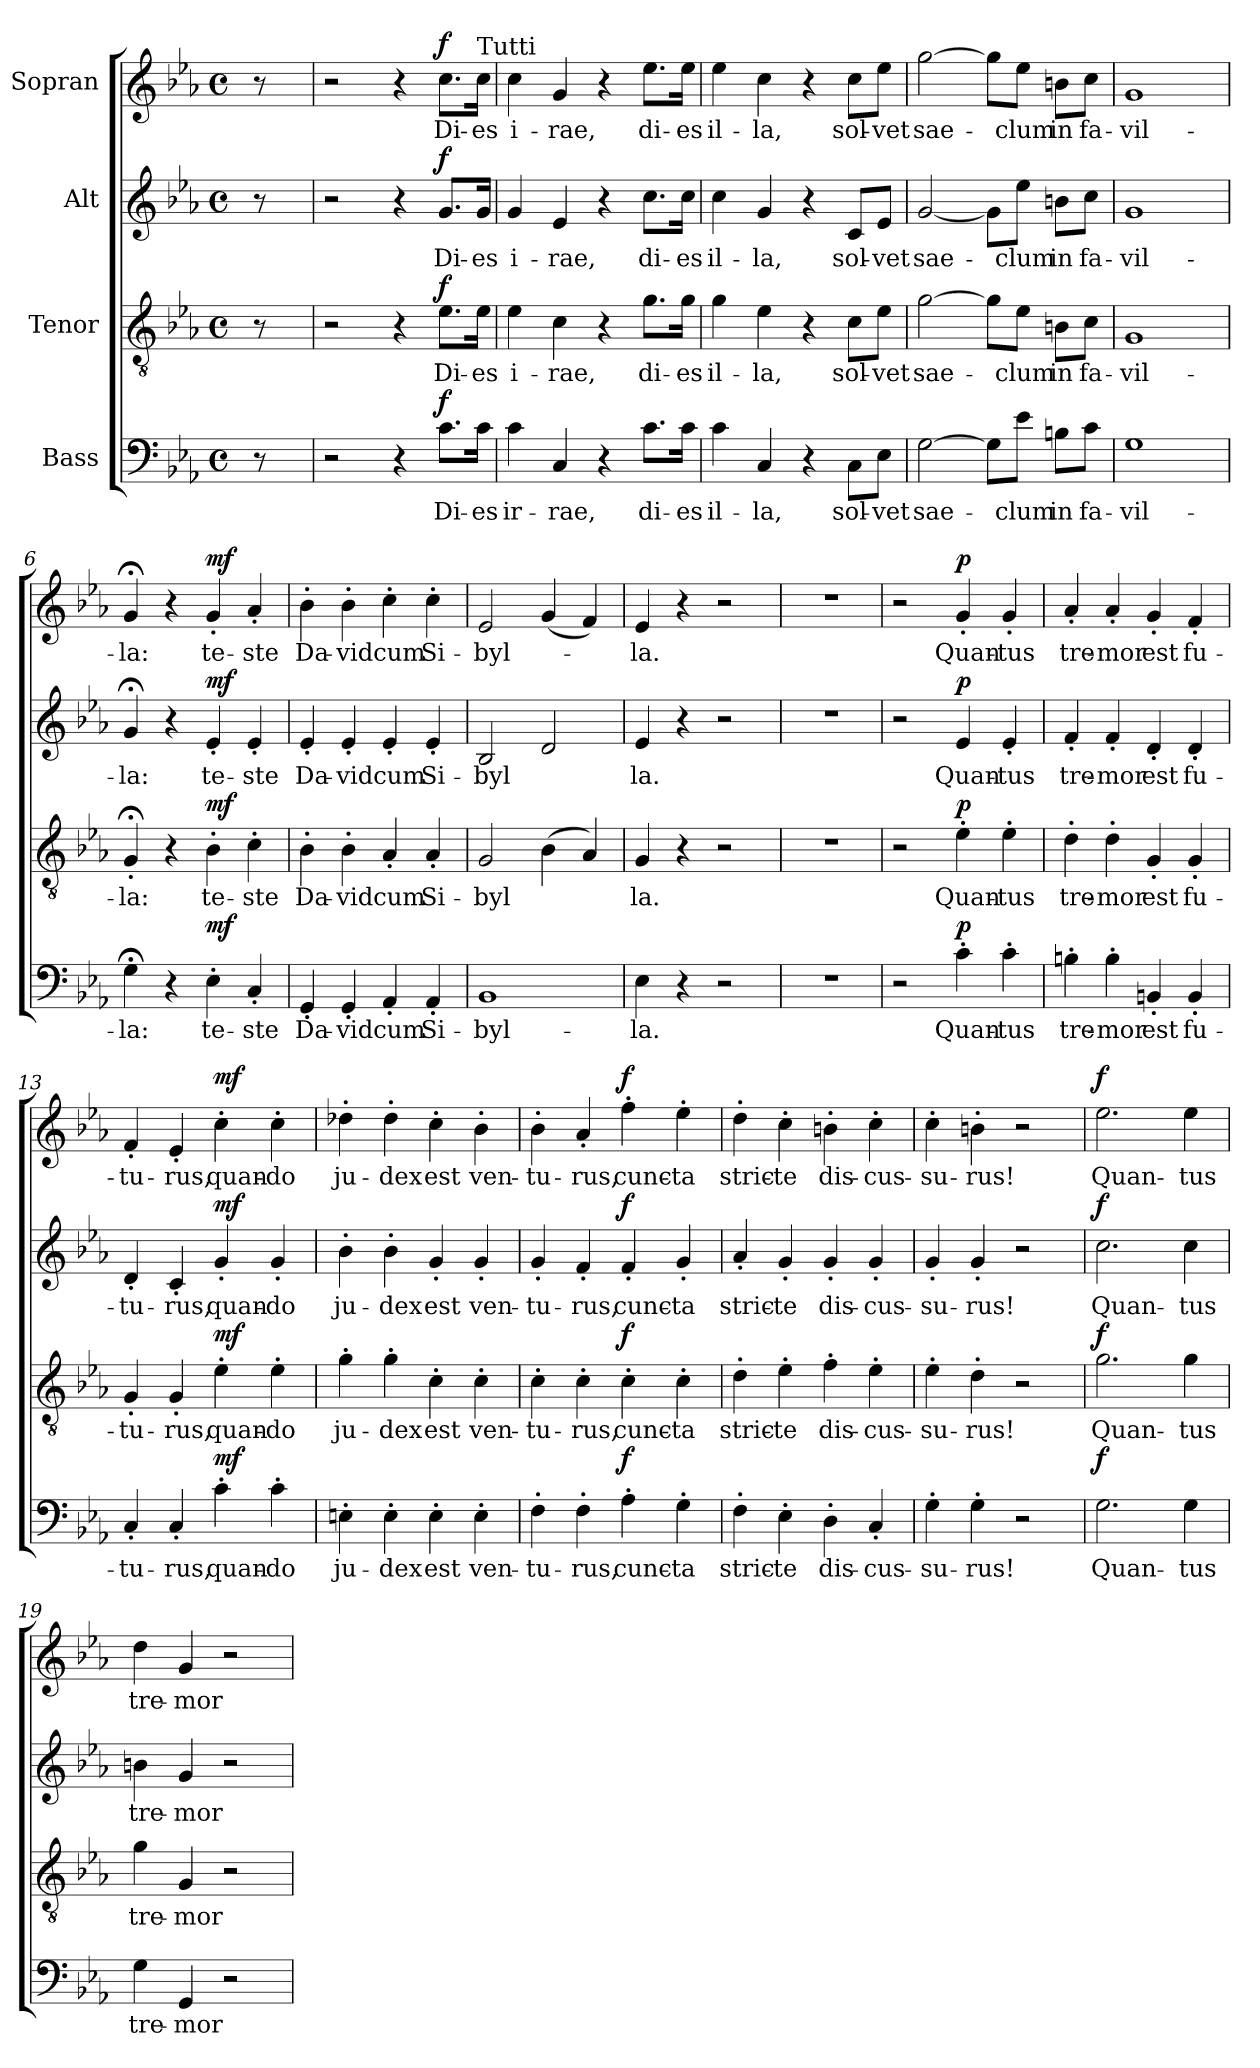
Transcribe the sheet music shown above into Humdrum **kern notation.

**kern	**text	**dynam	**kern	**text	**dynam	**kern	**text	**dynam	**kern	**text	**dynam
*part4	*part4	*part4	*part3	*part3	*part3	*part2	*part2	*part2	*part1	*part1	*part1
*staff4	*staff4	*staff4	*staff3	*staff3	*staff3	*staff2	*staff2	*staff2	*staff1	*staff1	*staff1
*I"Bass	*	*	*I"Tenor	*	*	*I"Alt	*	*	*I"Sopran	*	*
*clefF4	*	*	*clefGv2	*	*	*clefG2	*	*	*clefG2	*	*
*k[b-e-a-]	*	*	*k[b-e-a-]	*	*	*k[b-e-a-]	*	*	*k[b-e-a-]	*	*
*E-:	*	*	*E-:	*	*	*E-:	*	*	*E-:	*	*
*M4/4	*	*	*M4/4	*	*	*M4/4	*	*	*M4/4	*	*
*met(c)	*	*	*met(c)	*	*	*met(c)	*	*	*met(c)	*	*
*MM73	*	*	*MM73	*	*	*MM73	*	*	*MM73	*	*
=	=	=	=	=	=	=	=	=	=	=	=
8r	.	.	8r	.	.	8r	.	.	8r	.	.
=1	=1	=1	=1	=1	=1	=1	=1	=1	=1	=1	=1
2r	.	.	2r	.	.	2r	.	.	2r	.	.
4r	.	.	4r	.	.	4r	.	.	4r	.	.
!	!LO:LY:b	!LO:DY:a	!	!LO:LY:b	!LO:DY:a	!	!LO:LY:b	!LO:DY:a	!	!LO:LY:b	!LO:DY:a
8.c\L	Di-	f	8.e-\L	Di-	f	8.g/L	Di-	f	8.cc\L	Di-	f
!	!	!	!	!	!	!	!	!	!LO:TX:a:t=Tutti	!	!
!	!LO:LY:b	!	!	!LO:LY:b	!	!	!LO:LY:b	!	!	!LO:LY:b	!
16c\Jk	-es	.	16e-\Jk	-es	.	16g/Jk	-es	.	16cc\Jk	-es	.
=2	=2	=2	=2	=2	=2	=2	=2	=2	=2	=2	=2
!	!LO:LY:b	!	!	!LO:LY:b	!	!	!LO:LY:b	!	!	!LO:LY:b	!
4c\	ir-	.	4e-\	i-	.	4g/	i-	.	4cc\	i-	.
!	!LO:LY:b	!	!	!LO:LY:b	!	!	!LO:LY:b	!	!	!LO:LY:b	!
4C/	-rae,	.	4c\	-rae,	.	4e-/	-rae,	.	4g/	-rae,	.
4r	.	.	4r	.	.	4r	.	.	4r	.	.
!	!LO:LY:b	!	!	!LO:LY:b	!	!	!LO:LY:b	!	!	!LO:LY:b	!
8.c\L	di-	.	8.g\L	di-	.	8.cc\L	di-	.	8.ee-\L	di-	.
!	!LO:LY:b	!	!	!LO:LY:b	!	!	!LO:LY:b	!	!	!LO:LY:b	!
16c\Jk	-es	.	16g\Jk	-es	.	16cc\Jk	-es	.	16ee-\Jk	-es	.
=3	=3	=3	=3	=3	=3	=3	=3	=3	=3	=3	=3
!	!LO:LY:b	!	!	!LO:LY:b	!	!	!LO:LY:b	!	!	!LO:LY:b	!
4c\	il-	.	4g\	il-	.	4cc\	il-	.	4ee-\	il-	.
!	!LO:LY:b	!	!	!LO:LY:b	!	!	!LO:LY:b	!	!	!LO:LY:b	!
4C/	-la,	.	4e-\	-la,	.	4g/	-la,	.	4cc\	-la,	.
4r	.	.	4r	.	.	4r	.	.	4r	.	.
!	!LO:LY:b	!	!	!LO:LY:b	!	!	!LO:LY:b	!	!	!LO:LY:b	!
8C\L	sol-	.	8c\L	sol-	.	8c/L	sol-	.	8cc\L	sol-	.
!	!LO:LY:b	!	!	!LO:LY:b	!	!	!LO:LY:b	!	!	!LO:LY:b	!
8E-\J	-vet	.	8e-\J	-vet	.	8e-/J	-vet	.	8ee-\J	-vet	.
=4	=4	=4	=4	=4	=4	=4	=4	=4	=4	=4	=4
!	!LO:LY:b	!	!	!LO:LY:b	!	!	!LO:LY:b	!	!	!LO:LY:b	!
[2G\	sae-	.	[2g\	sae-	.	[2g/	sae-	.	[2gg\	sae-	.
8G\L]	.	.	8g\L]	.	.	8g\L]	.	.	8gg\L]	.	.
!	!LO:LY:b	!	!	!LO:LY:b	!	!	!LO:LY:b	!	!	!LO:LY:b	!
8e-\J	-clum	.	8e-\J	-clum	.	8ee-\J	-clum	.	8ee-\J	-clum	.
!	!LO:LY:b	!	!	!LO:LY:b	!	!	!LO:LY:b	!	!	!LO:LY:b	!
8Bn\L	in	.	8Bn\L	in	.	8bn\L	in	.	8bn\L	in	.
!	!LO:LY:b	!	!	!LO:LY:b	!	!	!LO:LY:b	!	!	!LO:LY:b	!
8c\J	fa-	.	8c\J	fa-	.	8cc\J	fa-	.	8cc\J	fa-	.
!!LO:LB:g=z
=5	=5	=5	=5	=5	=5	=5	=5	=5	=5	=5	=5
!	!LO:LY:b	!	!	!LO:LY:b	!	!	!LO:LY:b	!	!	!LO:LY:b	!
1G	-vil-	.	1G	-vil-	.	1g	-vil-	.	1g	-vil-	.
=6	=6	=6	=6	=6	=6	=6	=6	=6	=6	=6	=6
!	!LO:LY:b	!	!	!LO:LY:b	!	!	!LO:LY:b	!	!	!LO:LY:b	!
4G;<\	-la:	.	4G;<'/	-la:	.	4g;</	-la:	.	4g;</	-la:	.
4r	.	.	4r	.	.	4r	.	.	4r	.	.
!	!LO:LY:b	!LO:DY:a	!	!LO:LY:b	!LO:DY:a	!	!LO:LY:b	!LO:DY:a	!	!LO:LY:b	!LO:DY:a
4E-'\	te-	mf	4B-'\	te-	mf	4e-'/	te-	mf	4g'/	te-	mf
!	!LO:LY:b	!	!	!LO:LY:b	!	!	!LO:LY:b	!	!	!LO:LY:b	!
4C'/	-ste	.	4c'\	-ste	.	4e-'/	-ste	.	4a-'/	-ste	.
=7	=7	=7	=7	=7	=7	=7	=7	=7	=7	=7	=7
!	!LO:LY:b	!	!	!LO:LY:b	!	!	!LO:LY:b	!	!	!LO:LY:b	!
4GG'/	Da-	.	4B-'\	Da-	.	4e-'/	Da-	.	4b-'\	Da-	.
!	!LO:LY:b	!	!	!LO:LY:b	!	!	!LO:LY:b	!	!	!LO:LY:b	!
4GG'/	-vid	.	4B-'\	-vid	.	4e-'/	-vid	.	4b-'\	-vid	.
!	!LO:LY:b	!	!	!LO:LY:b	!	!	!LO:LY:b	!	!	!LO:LY:b	!
4AA-'/	cum	.	4A-'/	cum	.	4e-'/	cum	.	4cc'\	cum	.
!	!LO:LY:b	!	!	!LO:LY:b	!	!	!LO:LY:b	!	!	!LO:LY:b	!
4AA-'/	Si-	.	4A-'/	Si-	.	4e-'/	Si-	.	4cc'\	Si-	.
=8	=8	=8	=8	=8	=8	=8	=8	=8	=8	=8	=8
!	!LO:LY:b	!	!	!LO:LY:b	!	!	!LO:LY:b	!	!	!LO:LY:b	!
1BB-	-byl-	.	2G/	-byl	.	2B-/	-byl	.	2e-/	-byl-	.
.	.	.	(>4B-\	.	.	2d/	.	.	(<4g/	.	.
.	.	.	4A-/)	.	.	.	.	.	4f/)	.	.
=9	=9	=9	=9	=9	=9	=9	=9	=9	=9	=9	=9
!	!LO:LY:b	!	!	!LO:LY:b	!	!	!LO:LY:b	!	!	!LO:LY:b	!
4E-\	-la.	.	4G/	la.	.	4e-/	la.	.	4e-/	-la.	.
4r	.	.	4r	.	.	4r	.	.	4r	.	.
2r	.	.	2r	.	.	2r	.	.	2r	.	.
=10	=10	=10	=10	=10	=10	=10	=10	=10	=10	=10	=10
1r	.	.	1r	.	.	1r	.	.	1r	.	.
=11	=11	=11	=11	=11	=11	=11	=11	=11	=11	=11	=11
2r	.	.	2r	.	.	2r	.	.	2r	.	.
!	!LO:LY:b	!LO:DY:a	!	!LO:LY:b	!LO:DY:a	!	!LO:LY:b	!LO:DY:a	!	!LO:LY:b	!LO:DY:a
4c'\	Quan-	p	4e-'\	Quan-	p	4e-/	Quan-	p	4g'/	Quan-	p
!	!LO:LY:b	!	!	!LO:LY:b	!	!	!LO:LY:b	!	!	!LO:LY:b	!
4c'\	-tus	.	4e-'\	-tus	.	4e-'/	-tus	.	4g'/	-tus	.
!!LO:PB:g=z
=12	=12	=12	=12	=12	=12	=12	=12	=12	=12	=12	=12
!	!LO:LY:b	!	!	!LO:LY:b	!	!	!LO:LY:b	!	!	!LO:LY:b	!
4Bn'\	tre-	.	4d'\	tre-	.	4f'/	tre-	.	4a-'/	tre-	.
!	!LO:LY:b	!	!	!LO:LY:b	!	!	!LO:LY:b	!	!	!LO:LY:b	!
4B'\	-mor	.	4d'\	-mor	.	4f'/	-mor	.	4a-'/	-mor	.
!	!LO:LY:b	!	!	!LO:LY:b	!	!	!LO:LY:b	!	!	!LO:LY:b	!
4BBn'/	est	.	4G'/	est	.	4d'/	est	.	4g'/	est	.
!	!LO:LY:b	!	!	!LO:LY:b	!	!	!LO:LY:b	!	!	!LO:LY:b	!
4BB'/	fu-	.	4G'/	fu-	.	4d'/	fu-	.	4f'/	fu-	.
=13	=13	=13	=13	=13	=13	=13	=13	=13	=13	=13	=13
!	!LO:LY:b	!	!	!LO:LY:b	!	!	!LO:LY:b	!	!	!LO:LY:b	!
4C'/	-tu-	.	4G'/	-tu-	.	4d'/	-tu-	.	4f'/	-tu-	.
!	!LO:LY:b	!	!	!LO:LY:b	!	!	!LO:LY:b	!	!	!LO:LY:b	!
4C'/	-rus,	.	4G'/	-rus,	.	4c'/	-rus,	.	4e-'/	-rus,	.
!	!LO:LY:b	!LO:DY:a	!	!LO:LY:b	!LO:DY:a	!	!LO:LY:b	!LO:DY:a	!	!LO:LY:b	!LO:DY:a
4c'\	quan-	mf	4e-'\	quan-	mf	4g'/	quan-	mf	4cc'\	quan-	mf
!	!LO:LY:b	!	!	!LO:LY:b	!	!	!LO:LY:b	!	!	!LO:LY:b	!
4c'\	-do	.	4e-'\	-do	.	4g'/	-do	.	4cc'\	-do	.
=14	=14	=14	=14	=14	=14	=14	=14	=14	=14	=14	=14
!	!LO:LY:b	!	!	!LO:LY:b	!	!	!LO:LY:b	!	!	!LO:LY:b	!
4En'\	ju-	.	4g'\	ju-	.	4b-'\	ju-	.	4dd-X'\	ju-	.
!	!LO:LY:b	!	!	!LO:LY:b	!	!	!LO:LY:b	!	!	!LO:LY:b	!
4E'\	-dex	.	4g'\	-dex	.	4b-'\	-dex	.	4dd-'\	-dex	.
!	!LO:LY:b	!	!	!LO:LY:b	!	!	!LO:LY:b	!	!	!LO:LY:b	!
4E'\	est	.	4c'\	est	.	4g'/	est	.	4cc'\	est	.
!	!LO:LY:b	!	!	!LO:LY:b	!	!	!LO:LY:b	!	!	!LO:LY:b	!
4E'\	ven-	.	4c'\	ven-	.	4g'/	ven-	.	4b-'\	ven-	.
=15	=15	=15	=15	=15	=15	=15	=15	=15	=15	=15	=15
!	!LO:LY:b	!	!	!LO:LY:b	!	!	!LO:LY:b	!	!	!LO:LY:b	!
4F'\	-tu-	.	4c'\	-tu-	.	4g'/	-tu-	.	4b-'\	-tu-	.
!	!LO:LY:b	!	!	!LO:LY:b	!	!	!LO:LY:b	!	!	!LO:LY:b	!
4F'\	-rus,	.	4c'\	-rus,	.	4f'/	-rus,	.	4a-'/	-rus,	.
!	!LO:LY:b	!LO:DY:a	!	!LO:LY:b	!LO:DY:a	!	!LO:LY:b	!LO:DY:a	!	!LO:LY:b	!LO:DY:a
4A-'\	cunc-	f	4c'\	cunc-	f	4f'/	cunc-	f	4ff'\	cunc-	f
!	!LO:LY:b	!	!	!LO:LY:b	!	!	!LO:LY:b	!	!	!LO:LY:b	!
4G'\	-ta	.	4c'\	-ta	.	4g'/	-ta	.	4ee-'\	-ta	.
=16	=16	=16	=16	=16	=16	=16	=16	=16	=16	=16	=16
!	!LO:LY:b	!	!	!LO:LY:b	!	!	!LO:LY:b	!	!	!LO:LY:b	!
4F'\	stric-	.	4d'\	stric-	.	4a-'/	stric-	.	4dd'\	stric-	.
!	!LO:LY:b	!	!	!LO:LY:b	!	!	!LO:LY:b	!	!	!LO:LY:b	!
4E-'\	-te	.	4e-'\	-te	.	4g'/	-te	.	4cc'\	-te	.
!	!LO:LY:b	!	!	!LO:LY:b	!	!	!LO:LY:b	!	!	!LO:LY:b	!
4D'\	dis-	.	4f'\	dis-	.	4g'/	dis-	.	4bn'\	dis-	.
!	!LO:LY:b	!	!	!LO:LY:b	!	!	!LO:LY:b	!	!	!LO:LY:b	!
4C'/	-cus-	.	4e-'\	-cus-	.	4g'/	-cus-	.	4cc'\	-cus-	.
!!LO:LB:g=z
=17	=17	=17	=17	=17	=17	=17	=17	=17	=17	=17	=17
!	!LO:LY:b	!	!	!LO:LY:b	!	!	!LO:LY:b	!	!	!LO:LY:b	!
4G'\	-su-	.	4e-'\	-su-	.	4g'/	-su-	.	4cc'\	-su-	.
!	!LO:LY:b	!	!	!LO:LY:b	!	!	!LO:LY:b	!	!	!LO:LY:b	!
4G'\	-rus!	.	4d'\	-rus!	.	4g'/	-rus!	.	4bn'\	-rus!	.
2r	.	.	2r	.	.	2r	.	.	2r	.	.
=18	=18	=18	=18	=18	=18	=18	=18	=18	=18	=18	=18
!	!LO:LY:b	!LO:DY:a	!	!LO:LY:b	!LO:DY:a	!	!LO:LY:b	!LO:DY:a	!	!LO:LY:b	!LO:DY:a
2.G\	Quan-	f	2.g\	Quan-	f	2.cc\	Quan-	f	2.ee-\	Quan-	f
!	!LO:LY:b	!	!	!LO:LY:b	!	!	!LO:LY:b	!	!	!LO:LY:b	!
4G\	-tus	.	4g\	-tus	.	4cc\	-tus	.	4ee-\	-tus	.
=19	=19	=19	=19	=19	=19	=19	=19	=19	=19	=19	=19
!	!LO:LY:b	!	!	!LO:LY:b	!	!	!LO:LY:b	!	!	!LO:LY:b	!
4G\	tre-	.	4g\	tre-	.	4bn\	tre-	.	4dd\	tre-	.
!	!LO:LY:b	!	!	!LO:LY:b	!	!	!LO:LY:b	!	!	!LO:LY:b	!
4GG/	-mor	.	4G/	-mor	.	4g/	-mor	.	4g/	-mor	.
2r	.	.	2r	.	.	2r	.	.	2r	.	.
=	=	=	=	=	=	=	=	=	=	=	=
*-	*-	*-	*-	*-	*-	*-	*-	*-	*-	*-	*-
